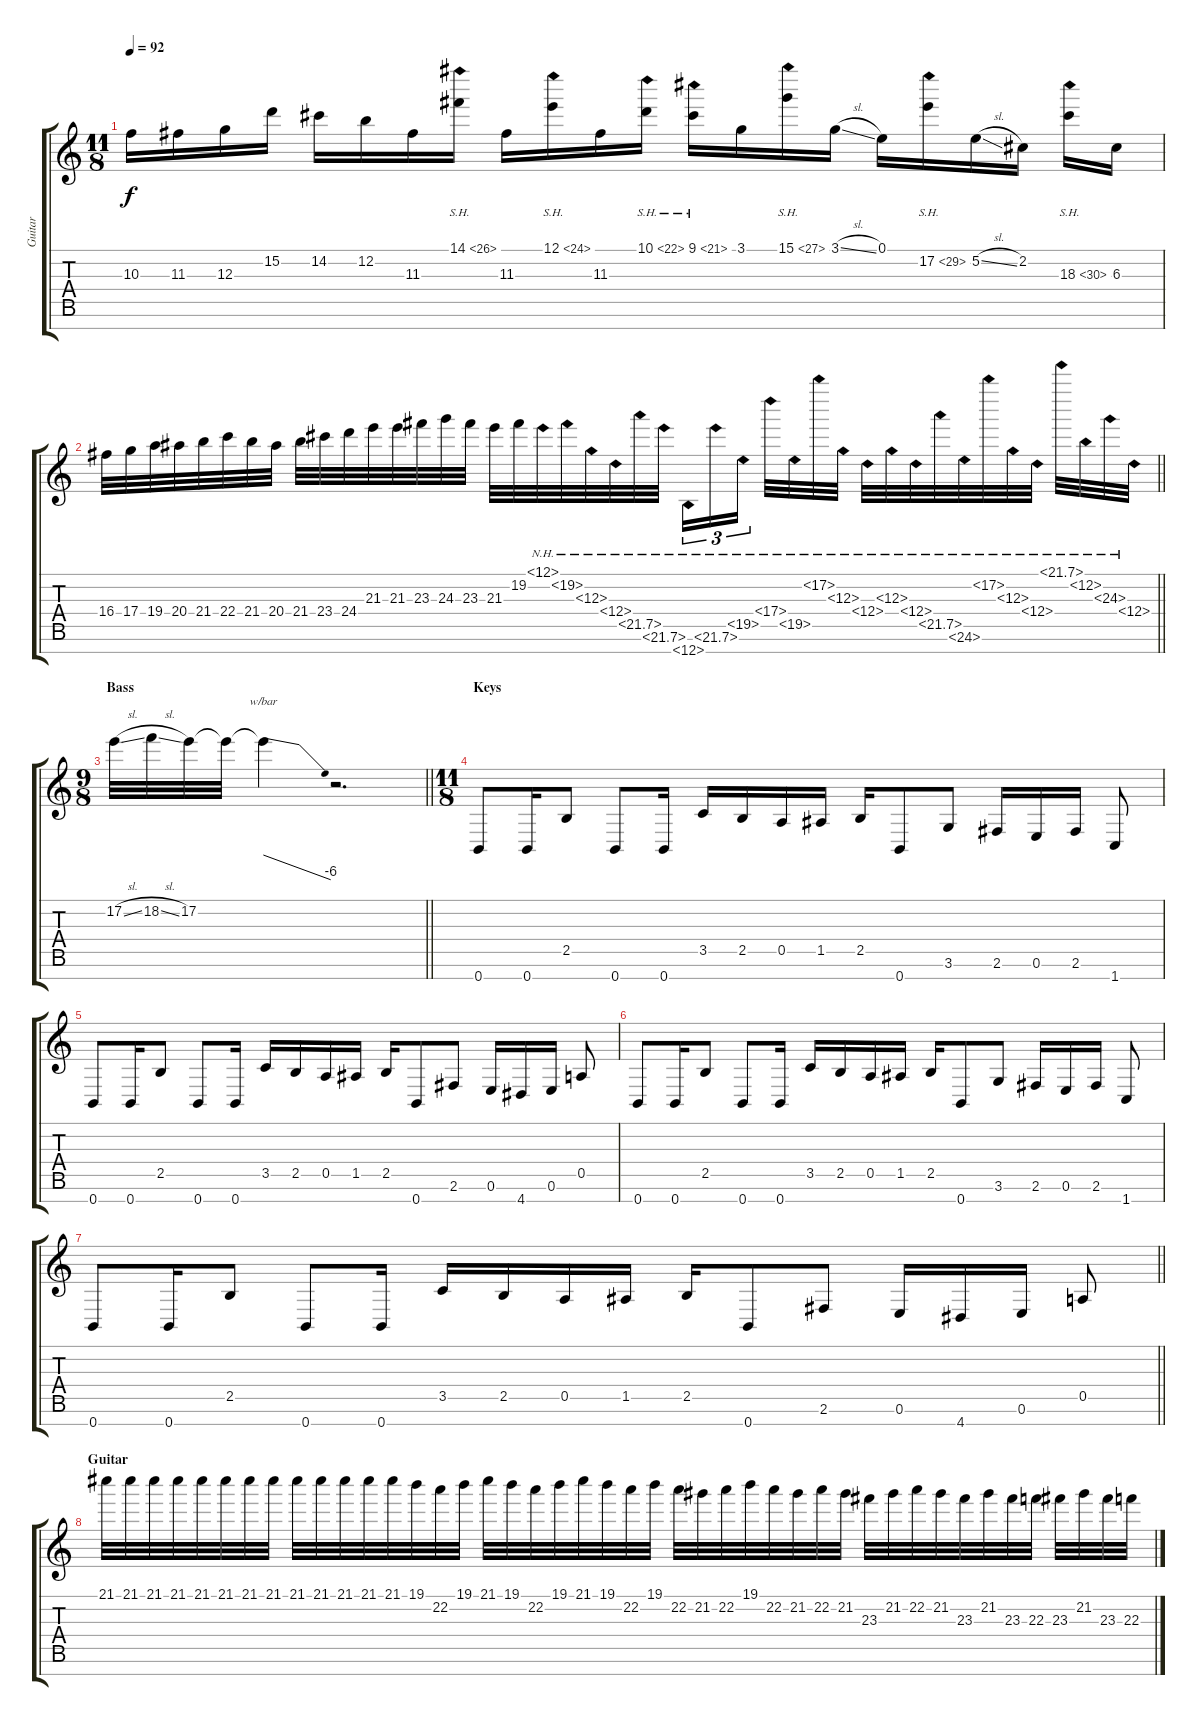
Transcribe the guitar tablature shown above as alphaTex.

\track ("Guitar" "Guitar") {instrument distortionguitar}
\staff {score tabs}
\tuning (E4 B3 G3 D3 A2 E2 B1) {hide}
\ts (11 8)
\tempo 92
\clef g2
\ks c
10.3.16{dy f} 11.3.16 12.3.16 15.2.16 14.2.16 12.2.16 11.3.16 14.1{sh 12}.16 11.3.16 12.1{sh 12}.16 11.3.16 10.1{sh 12}.16 9.1{sh 12}.16 3.1.16 15.1{sh 12}.16 3.1{sl}.16 0.1.16 17.2{sh 12}.16 5.2{sl}.16 2.2.16 18.3{sh 12}.16 6.3.16 |
\barLineRight lightlight
16.4.32 17.4.32 19.4.32 20.4.32 21.4.32 22.4.32 21.4.32 20.4.32 21.4.32 23.4.32 24.4.32 21.3.32 21.3.32 23.3.32 24.3.32 23.3.32 21.3.32 19.2.32 18.1{nh}.32 19.2{nh}.32 18.3{nh}.32 20.4{nh}.32 21.5{nh}.32 21.6{nh}.32 23.7{nh}.16{tu (3 2)} 21.6{nh}.16{tu (3 2)} 19.5{nh}.16{tu (3 2)} 17.4{nh}.32 19.5{nh}.32 17.2{nh}.32 18.3{nh}.32 20.4{nh}.32 18.3{nh}.32 20.4{nh}.32 22.5{nh}.32 24.6{nh}.32 17.2{nh}.32 18.3{nh}.32 20.4{nh}.32 21.1{nh}.32 23.2{nh}.32 24.3{nh}.32 26.4{nh}.32 |
\ts (9 8)
\section ("" "Bass ")
\barLineRight lightlight
17.2{sl}.32 18.2{sl}.32 17.2.32 17.2{t}.32 17.2{t}.4{tbe (dive default 0 0 60 -24)} r.2{d} |
\ts (11 8)
\section ("" "Keys ")
0.7.8{instrument distortionguitar} 0.7.16 2.5.8 0.7.8 0.7.16 3.5.16 2.5.16 0.5.16 1.5.16 2.5.16 0.7.8 3.6.8 2.6.16 0.6.16 2.6.16 1.7.8 |
0.7.8 0.7.16 2.5.8 0.7.8 0.7.16 3.5.16 2.5.16 0.5.16 1.5.16 2.5.16 0.7.8 2.6.8 0.6.16 4.7.16 0.6.16 0.5.8 |
0.7.8 0.7.16 2.5.8 0.7.8 0.7.16 3.5.16 2.5.16 0.5.16 1.5.16 2.5.16 0.7.8 3.6.8 2.6.16 0.6.16 2.6.16 1.7.8 |
\barLineRight lightlight
0.7.8 0.7.16 2.5.8 0.7.8 0.7.16 3.5.16 2.5.16 0.5.16 1.5.16 2.5.16 0.7.8 2.6.8 0.6.16 4.7.16 0.6.16 0.5.8 |
\section ("" "Guitar")
21.1.32{instrument overdrivenguitar} 21.1.32 21.1.32 21.1.32 21.1.32 21.1.32 21.1.32 21.1.32 21.1.32 21.1.32 21.1.32 21.1.32 21.1.32 19.1.32 22.2.32 19.1.32 21.1.32 19.1.32 22.2.32 19.1.32 21.1.32 19.1.32 22.2.32 19.1.32 22.2.32 21.2.32 22.2.32 19.1.32 22.2.32 21.2.32 22.2.32 21.2.32 23.3.32 21.2.32 22.2.32 21.2.32 23.3.32 21.2.32 23.3.32 22.3.32 23.3.32 21.2.32 23.3.32 22.3.32
